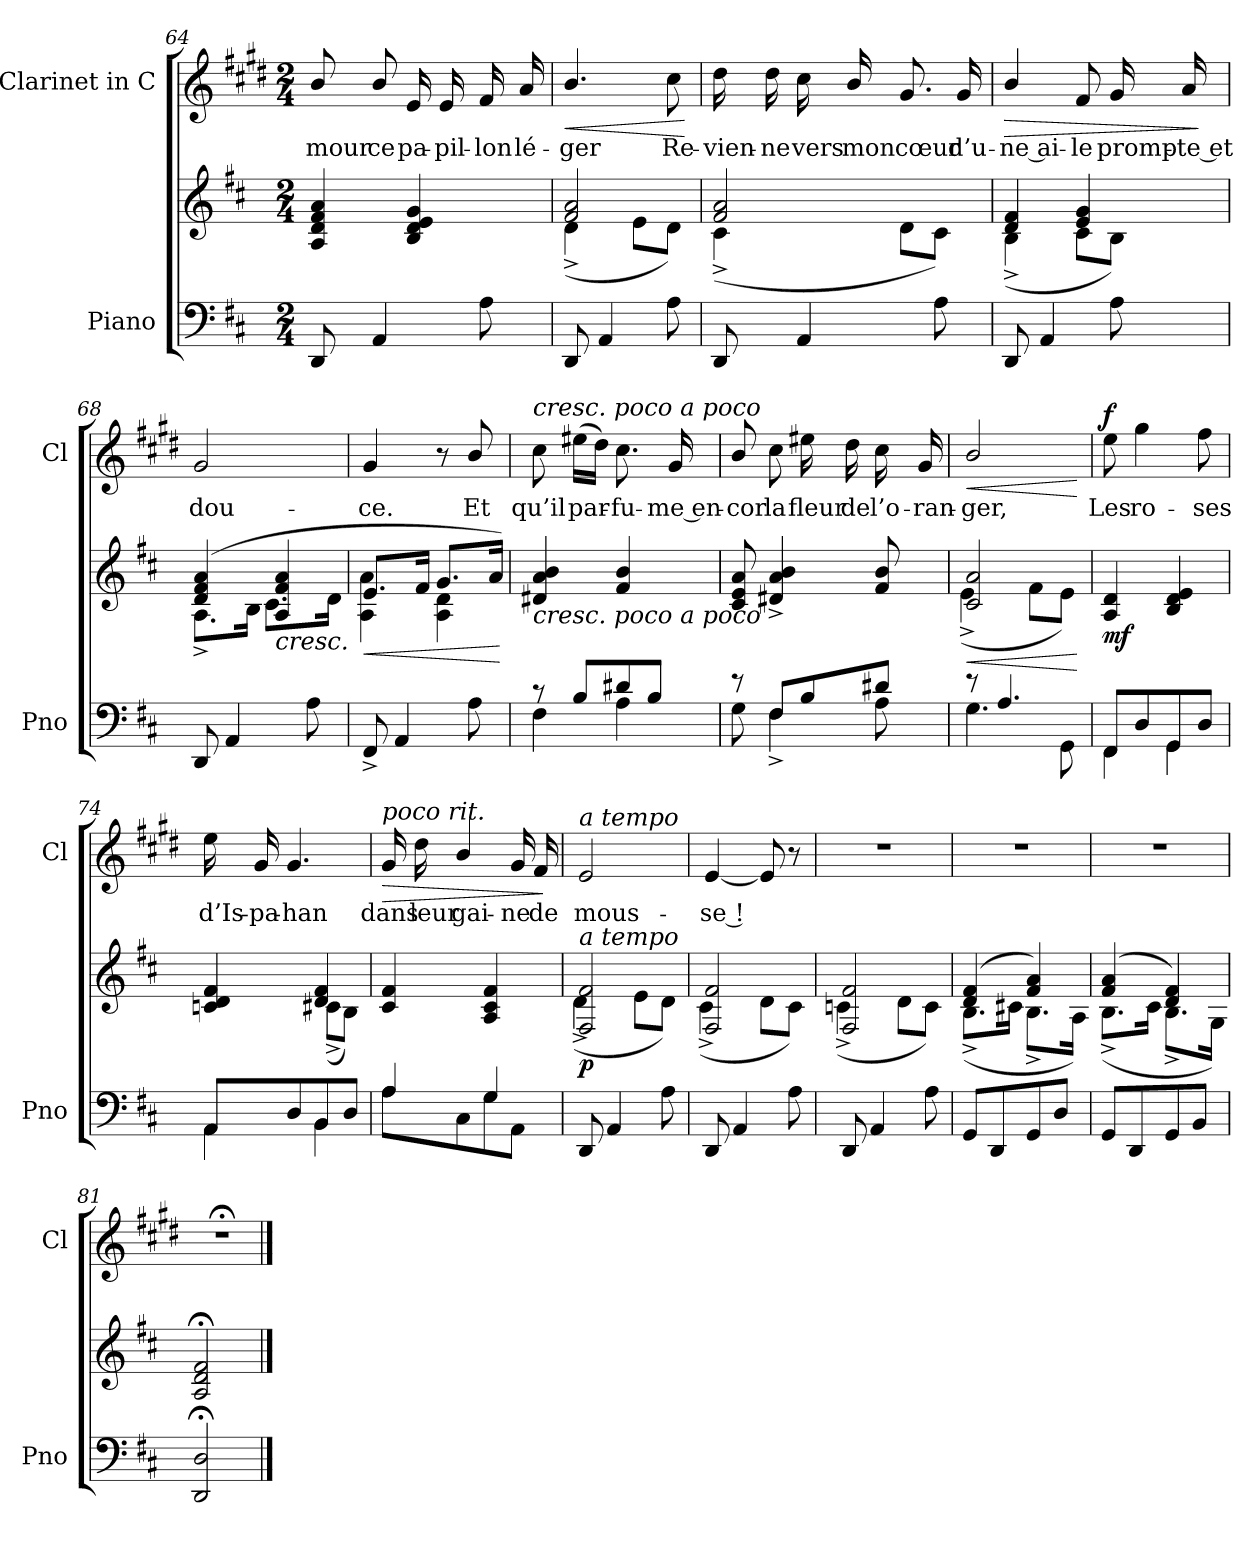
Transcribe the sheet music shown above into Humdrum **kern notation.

**kern	**kern	**dynam	**kern	**text	**dynam
*part2	*part2	*part2	*part1	*part1	*part1
*staff3	*staff2	*staff2/3	*staff1	*staff1	*staff1
*I"Piano	*	*	*I"Clarinet in C	*	*
*I'Pno	*	*	*I'Cl	*	*
*clefF4	*clefG2	*	*clefG2	*	*
*	*	*	*ITrd1c2	*	*
*k[f#c#]	*k[f#c#]	*	*k[f#c#]	*	*
*M2/4	*M2/4	*	*M2/4	*	*
=64	=64	=64	=64	=64	=64
!	!	!	!	!LO:LY:b	!
8DD/	4A/ 4d/ 4f#/ 4a/	.	8a/	-mour	.
!	!	!	!	!LO:LY:b	!
4AA/	.	.	8a/	ce	.
!	!	!	!	!LO:LY:b	!
.	4B/ 4d/ 4e/ 4g/	.	16d/	pa-	.
!	!	!	!	!LO:LY:b	!
.	.	.	16d/	-pil-	.
!	!	!	!	!LO:LY:b	!
8A\	.	.	16e/	-lon	.
!	!	!	!	!LO:LY:b	!
.	.	.	16g/	lé-	.
!!LO:LB:g=z
=65	=65	=65	=65	=65	=65
*	*^	*	*	*	*
!	!	!	!	!	!LO:LY:b	!LO:HP:b
8DD/	2f#/ 2a/	(4d^\	.	4.a/	-ger	<
4AA/	.	.	.	.	.	.
.	.	8e\L	.	.	.	.
!	!	!	!	!	!LO:LY:b	!
8A\	.	8d\J)	.	8b\	Re-	.
*	*v	*v	*	*	*	*
.	.	.	.	.	[
=66	=66	=66	=66	=66	=66
*	*^	*	*	*	*
!	!	!	!	!	!LO:LY:b	!
8DD/	2f#/ 2a/	(4c#^\	.	16cc#\	-vien-	.
!	!	!	!	!	!LO:LY:b	!
.	.	.	.	16cc#\	-ne	.
!	!	!	!	!	!LO:LY:b	!
4AA/	.	.	.	16b\	vers	.
!	!	!	!	!	!LO:LY:b	!
.	.	.	.	16a/	mon	.
!	!	!	!	!	!LO:LY:b	!
.	.	8d\L	.	8.f#/	cœur	.
8A\	.	8c#\J)	.	.	.	.
!	!	!	!	!	!LO:LY:b	!
.	.	.	.	16f#/	d’u-	.
=67	=67	=67	=67	=67	=67	=67
!	!	!	!	!	!LO:LY:b	!LO:HP:b
8DD/	4d/ 4f#/	(4B^\	.	4a/	-ne ai-	>
4AA/	.	.	.	.	.	.
!	!	!	!	!	!LO:LY:b	!
.	4e/ 4g/	8c#\L	.	8e/	-le	.
!	!	!	!	!	!LO:LY:b	!
8A\	.	8B\J)	.	16f#/	promp-	.
!	!	!	!	!	!LO:LY:b	!
.	.	.	.	16g/	-te et	.
*	*v	*v	*	*	*	*
.	.	.	.	.	]
=68	=68	=68	=68	=68	=68
*	*^	*	*	*	*
!	!	!	!	!	!LO:LY:b	!
8DD/	(4d/ 4f#/ 4a/	8.A^\L	.	2f#/	dou-	.
4AA/	.	.	.	.	.	.
.	.	16B\Jk	.	.	.	.
!	!	!	!LO:HP:b	!	!	!
.	4A/ 4f#/ 4a/	8.c#\L	<	.	.	.
8A\	.	.	.	.	.	.
.	.	16d\Jk	.	.	.	.
!!LO:PB:g=z
=69	=69	=69	=69	=69	=69	=69
!	!	!	!LO:HP:b	!	!LO:LY:b	!
8FF#^/	8.e/L	4A\ 4a\	<	4f#/	-ce.	.
4AA/	.	.	.	.	.	.
.	16f#/Jk	.	.	.	.	.
.	8.g/L	4A\ 4d\	.	8r	.	.
!	!	!	!	!	!LO:LY:b	!
8A\	.	.	.	8a/	Et	.
.	16a/Jk)	.	.	.	.	.
*	*v	*v	*	*	*	*
.	.	[	.	.	.
=70	=70	=70	=70	=70	=70
*^	*	*	*	*	*
!	!	!	!	!LO:TX:a:i:t=cresc. poco a poco	!	!
!	!	!LO:TX:b:i:t=cresc. poco a poco	!	!	!	!
!	!	!	!	!	!LO:LY:b	!
8r	4F#\	4d#X/ 4a/ 4b/	.	8b\	qu’il	.
!	!	!	!	!	!LO:LY:b	!
8B/L	.	.	.	(16dd#X\LL	par-	.
.	.	.	.	16cc#\JJ)	.	.
!	!	!	!	!	!LO:LY:b	!
8d#X/	4A\	4f#/ 4b/	.	8.b\	-fu-	.
8B/J	.	.	.	.	.	.
!	!	!	!	!	!LO:LY:b	!
.	.	.	.	16f#/	-me en-	.
=71	=71	=71	=71	=71	=71	=71
!	!	!	!	!	!LO:LY:b	!
8r	8G\	8c#/ 8e/ 8a/	.	8a/	-cor	.
!	!	!	!	!	!LO:LY:b	!
8F#/L	4F#^\	4d#X/^ 4a/^ 4b/^	.	8b\	la	.
!	!	!	!	!	!LO:LY:b	!
8B/	.	.	.	16dd#X\	fleur	.
!	!	!	!	!	!LO:LY:b	!
.	.	.	.	16cc#\	de	.
!	!	!	!	!	!LO:LY:b	!
8d#X/J	8A\	8f#/ 8b/	.	16b\	l’o-	.
!	!	!	!	!	!LO:LY:b	!
.	.	.	.	16f#/	-ran-	.
=72	=72	=72	=72	=72	=72	=72
!	!	!	!LO:HP:b	!	!LO:LY:b	!LO:HP:b
*	*	*^	*	*	*	*
8r	4.G\	2c#/ 2a/	(4e^\	<	2a/	-ger,	<
4.A/	.	.	.	.	.	.	.
.	.	.	8f#\L	.	.	.	.
.	8GG\	.	8e\J)	.	.	.	.
*v	*v	*	*	*	*	*	*
*	*v	*v	*	*	*	*
.	.	[	.	.	[
!!LO:LB:g=z
=73	=73	=73	=73	=73	=73
*^	*	*	*	*	*
!	!	!	!LO:DY:b	!	!LO:LY:b	!LO:DY:a
8FF#/L	4FF#\	4A/ 4d/	mf	8dd\	Les	f
!	!	!	!	!	!LO:LY:b	!
8D/	.	.	.	4ff#\	ro-	.
8GG/	4GG\	4B/ 4d/ 4e/	.	.	.	.
!	!	!	!	!	!LO:LY:b	!
8D/J	.	.	.	8ee\	-ses	.
=74	=74	=74	=74	=74	=74	=74
*	*	*^	*	*	*	*
!	!	!	!	!	!	!LO:LY:b	!
8AA/L	4AA\	4cn/ 4d/ 4f#/	4ryy	.	16dd\	d’Is-	.
!	!	!	!	!	!	!LO:LY:b	!
.	.	.	.	.	16f#/	-pa-	.
!	!	!	!	!	!	!LO:LY:b	!
8D/	.	.	.	.	4.f#/	-han	.
8BB/	4BB\	4d/ 4f#/	(8c#X^\L	.	.	.	.
8D/J	.	.	8B\J)	.	.	.	.
=75	=75	=75	=75	=75	=75	=75	=75
!	!	!	!	!	!LO:TX:a:i:t=poco rit.	!	!
!	!	!LO:TX:a:i:t=poco rit.	!	!	!	!	!
!	!	!	!	!	!	!LO:LY:b	!LO:HP:b
*	*	*v	*v	*	*	*	*
4A/	8A\L	4c#/ 4f#/	.	16f#/	dans	>
!	!	!	!	!	!LO:LY:b	!
.	.	.	.	16cc#\	leur	.
!	!	!	!	!	!LO:LY:b	!
.	8C#\	.	.	4a/	gai-	.
4G/	8G\	4A/ 4c#/ 4f#/	.	.	.	.
!	!	!	!	!	!LO:LY:b	!
.	8AA\J	.	.	16f#/	-ne	.
!	!	!	!	!	!LO:LY:b	!
.	.	.	.	16e/	de	.
*v	*v	*	*	*	*	*
.	.	[	.	.	]
=76	=76	=76	=76	=76	=76
*	*^	*	*	*	*
!	!	!	!	!LO:TX:a:i:t=a tempo	!	!
!	!LO:TX:a:i:t=a tempo	!	!	!	!	!
!	!	!	!LO:DY:b	!	!LO:LY:b	!
8DD/	2F#/ 2f#/	(4d^\	p	2d/	mous-	.
4AA/	.	.	.	.	.	.
.	.	8e\L	.	.	.	.
8A\	.	8d\J)	.	.	.	.
!!LO:LB:g=z
=77	=77	=77	=77	=77	=77	=77
!	!	!	!	!	!LO:LY:b	!
8DD/	2F#/ 2f#/	(4c#^\	.	[4d/	-se !	.
4AA/	.	.	.	.	.	.
.	.	8d\L	.	8d/]	.	.
8A\	.	8c#\J)	.	8r	.	.
=78	=78	=78	=78	=78	=78	=78
8DD/	2F#/ 2f#/	(4cn^\	.	2r	.	.
4AA/	.	.	.	.	.	.
.	.	8d\L	.	.	.	.
8A\	.	8c\J)	.	.	.	.
=79	=79	=79	=79	=79	=79	=79
8GG/L	(4d/ 4f#/	(8.B^\L	.	2r	.	.
8DD/	.	.	.	.	.	.
.	.	16c#X\Jk	.	.	.	.
8GG/	4f#/ 4a/)	8.B^\L	.	.	.	.
8D/J	.	.	.	.	.	.
.	.	16A\Jk)	.	.	.	.
=80	=80	=80	=80	=80	=80	=80
8GG/L	(4f#/ 4a/	(8.B^\L	.	2r	.	.
8DD/	.	.	.	.	.	.
.	.	16c#\Jk	.	.	.	.
8GG/	4d/ 4f#/)	8.B^\L	.	.	.	.
8BB/J	.	.	.	.	.	.
.	.	16G\Jk)	.	.	.	.
*	*v	*v	*	*	*	*
=81	=81	=81	=81	=81	=81
2DD/;< 2D/;<	2A/;< 2d/;< 2f#/;<	.	2r;<	.	.
==	==	==	==	==	==
*-	*-	*-	*-	*-	*-
